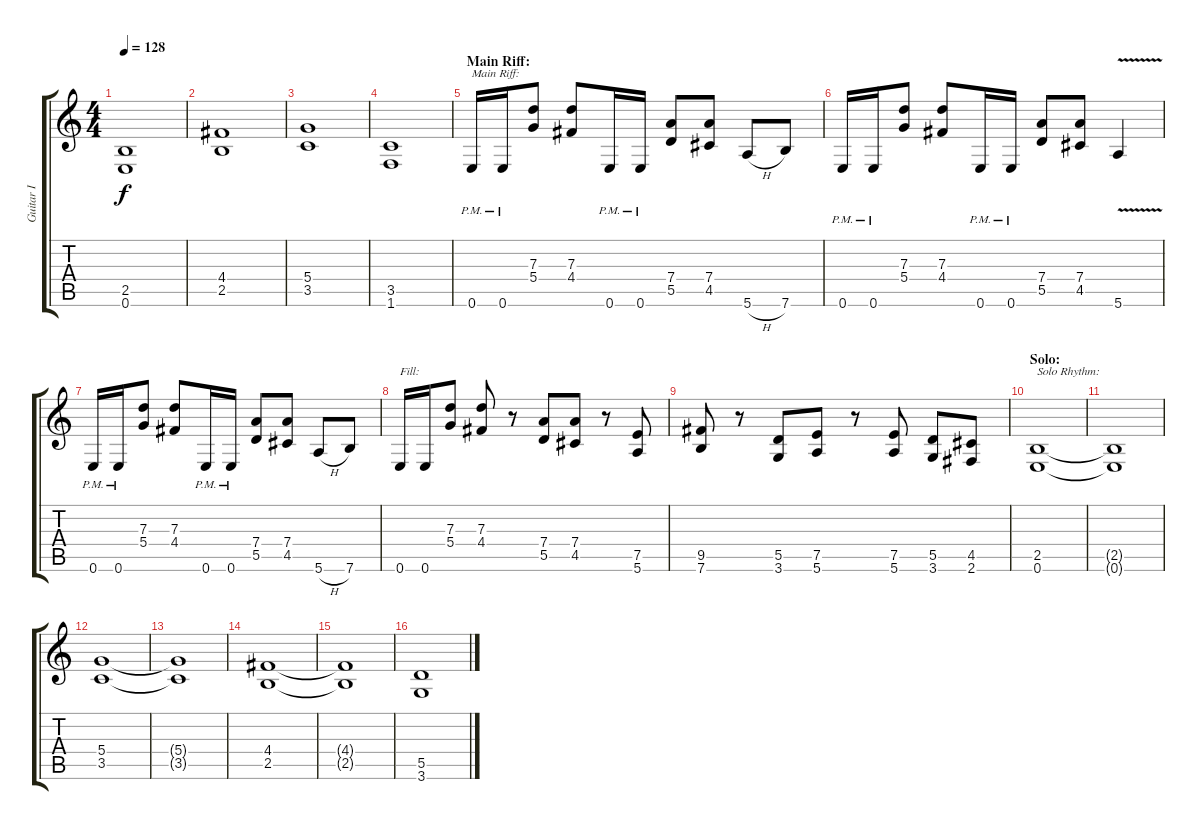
\track ("Guitar I" "Guitar I") {instrument distortionguitar}
\staff {score tabs}
\tuning (E4 B3 G3 D3 A2 E2) {hide}
\ts (4 4)
\tempo 128
\clef g2
\ks c
(2.5 0.6).1{dy f} |
(4.4 2.5).1 |
(5.4 3.5).1 |
(3.5 1.6).1 |
\section ("" "Main Riff:")
0.6{pm}.16{txt "Main Riff:"} 0.6{pm}.16 (7.3 5.4).8 (7.3 4.4).8 0.6{pm}.16 0.6{pm}.16 (7.4 5.5).8 (7.4 4.5).8 5.6{h}.8 7.6.8 |
0.6{pm}.16 0.6{pm}.16 (7.3 5.4).8 (7.3 4.4).8 0.6{pm}.16 0.6{pm}.16 (7.4 5.5).8 (7.4 4.5).8 5.6{v}.4 |
0.6{pm}.16 0.6{pm}.16 (7.3 5.4).8 (7.3 4.4).8 0.6{pm}.16 0.6{pm}.16 (7.4 5.5).8 (7.4 4.5).8 5.6{h}.8 7.6.8 |
0.6.16{txt "Fill:"} 0.6.16 (7.3 5.4).8 (7.3 4.4).8 r.8 (7.4 5.5).8 (7.4 4.5).8 r.8 (7.5 5.6).8 |
(9.5 7.6).8 r.8 (5.5 3.6).8 (7.5 5.6).8 r.8 (7.5 5.6).8 (5.5 3.6).8 (4.5 2.6).8 |
\section ("" "Solo:")
(2.5 0.6).1{txt "Solo Rhythm:"} |
(2.5{t} 0.6{t}).1 |
(5.4 3.5).1 |
(5.4{t} 3.5{t}).1 |
(4.4 2.5).1 |
(4.4{t} 2.5{t}).1 |
(5.5 3.6).1
